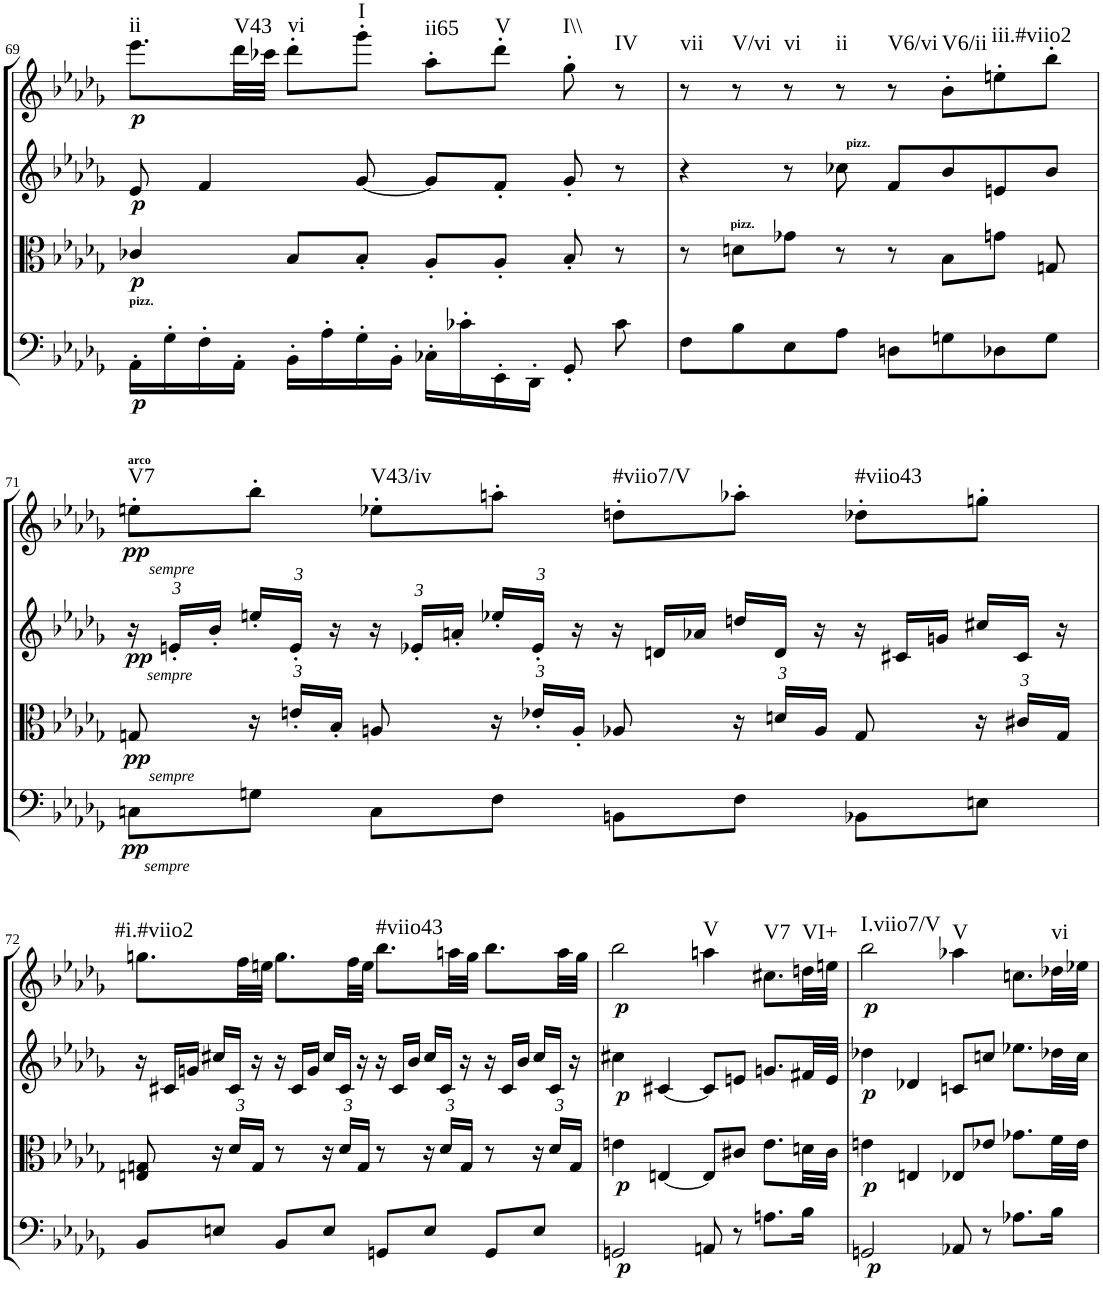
**kern	**dynam	**kern	**dynam	**kern	**dynam	**kern	**dynam	**harte
*part4	*part4	*part3	*part3	*part2	*part2	*part1	*part1	*part1
*staff4	*staff4	*staff3	*staff3	*staff2	*staff2	*staff1	*staff1	*
*I"Cello	*	*I"Viola	*	*I"2nd Violin	*	*I"1st Violin	*	*
*	*	*I'Vla	*	*I'Vln	*	*I'Vln	*	*
!!LO:PB:g=z
*clefF4	*	*clefC3	*	*clefG2	*	*clefG2	*	*
*k[b-e-a-d-g-]	*	*k[b-e-a-d-g-]	*	*k[b-e-a-d-g-]	*	*k[b-e-a-d-g-]	*	*
*D-:	*	*D-:	*	*D-:	*	*D-:	*	*
*M4/4	*	*M4/4	*	*M4/4	*	*M4/4	*	*
*met(c)	*	*met(c)	*	*met(c)	*	*met(c)	*	*
=69	=69	=69	=69	=69	=69	=69	=69	=69
!LO:TX:a:B:t=pizz.	!	!	!	!	!	!	!	!
!	!LO:DY:b	!	!LO:DY:b	!	!LO:DY:b	!	!LO:DY:b	!LO:H:kt=ii
16AA-'\LL	p	4c-X/	p	8e-/	p	8.eee-\L	p	N
16G-'\	.	.	.	.	.	.	.	.
16F'\	.	.	.	4f/	.	.	.	.
!	!	!	!	!	!	!	!	!LO:H:kt=V43
16AA-'\JJ	.	.	.	.	.	32ddd-\LL	.	N
.	.	.	.	.	.	32ccc-X\JJJ	.	.
!	!	!	!	!	!	!	!	!LO:H:kt=vi
16BB-'\LL	.	8B-/L	.	.	.	8ddd-'\L	.	N
16A-'\	.	.	.	.	.	.	.	.
!	!	!	!	!	!	!	!	!LO:H:kt=I
16G-'\	.	8B-'/J	.	[8g-/	.	8ggg-'\J	.	N
16BB-'\JJ	.	.	.	.	.	.	.	.
!	!	!	!	!	!	!	!	!LO:H:kt=ii65
16C-X'\LL	.	8A-'/L	.	8g-/L]	.	8aa-'\L	.	N
16c-X'\	.	.	.	.	.	.	.	.
!	!	!	!	!	!	!	!	!LO:H:kt=V
16EE-'\	.	8A-'/J	.	8f'/J	.	8ddd-'\J	.	N
16DD-'\JJ	.	.	.	.	.	.	.	.
!	!	!	!	!	!	!	!	!LO:H:kt=I\\
8GG-'/	.	8B-'/	.	8g-'/	.	8gg-'\	.	N
!	!	!	!	!	!	!	!	!LO:H:kt=IV
8c-\	.	8r	.	8r	.	8r	.	N
=70	=70	=70	=70	=70	=70	=70	=70	=70
!	!	!	!	!LO:TX:a:B:t=pizz.	!	!	!	!
!	!	!LO:TX:a:B:t=pizz.	!	!	!	!	!	!LO:H:kt=vii
8F\L	.	8r	.	4r	.	8r	.	N
!	!	!	!	!	!	!	!	!LO:H:kt=V/vi
8B-\	.	8dn\L	.	.	.	8r	.	N
!	!	!	!	!	!	!	!	!LO:H:kt=vi
8E-\	.	8g-X\J	.	8r	.	8r	.	N
!	!	!	!	!	!	!	!	!LO:H:kt=ii
8A-\J	.	8r	.	8cc-X\	.	8r	.	N
!	!	!	!	!	!	!	!	!LO:H:kt=V6/vi
8Dn\L	.	8r	.	8f/L	.	8r	.	N
!	!	!	!	!	!	!	!	!LO:H:kt=V6/ii
8Gn\	.	8B-\L	.	8b-/	.	8b-'\L	.	N
!	!	!	!	!	!	!	!	!LO:H:kt=iii.#viio2
8D-X\	.	8gn\J	.	8en/	.	8een'\	.	N
8G\J	.	8Gn/	.	8b-/J	.	8bb-'\J	.	.
!!LO:LB:g=z
=71	=71	=71	=71	=71	=71	=71	=71	=71
*	*	*	*	*Xbrackettup	*	*	*	*
!	!	!	!	!	!	!LO:TX:b:i:t=sempre	!	!
!	!	!	!	!	!	!LO:TX:a:B:t=arco	!	!
!	!	!	!	!LO:TX:b:i:t=sempre	!	!	!	!
!	!	!LO:TX:b:i:t=sempre	!	!	!	!	!	!
!LO:TX:b:i:t=sempre	!	!	!	!	!	!	!	!
!	!LO:DY:b	!	!LO:DY:b	!	!LO:DY:b	!	!LO:DY:b	!LO:H:kt=V7
8Cn\L	pp	8Gn/	pp	24r	pp	8een'\L	pp	N
.	.	.	.	24en'/LL	.	.	.	.
.	.	.	.	24b-'/JJ	.	.	.	.
*	*	*Xbrackettup	*	*	*	*	*	*
8Gn\J	.	24r	.	24een'/LL	.	8bb-'\J	.	.
.	.	24en'/LL	.	24e'/JJ	.	.	.	.
.	.	24B-'/JJ	.	24r	.	.	.	.
!	!	!	!	!	!	!	!	!LO:H:kt=V43/iv
8C\L	.	8An/	.	24r	.	8ee-X'\L	.	N
.	.	.	.	24e-X'/LL	.	.	.	.
.	.	.	.	24an'/JJ	.	.	.	.
8F\J	.	24r	.	24ee-X'/LL	.	8aan'\J	.	.
.	.	24e-X'/LL	.	24e-'/JJ	.	.	.	.
.	.	24A'/JJ	.	24r	.	.	.	.
*	*	*	*	*Xtuplet	*	*	*	*
!	!	!	!	!	!	!	!	!LO:H:kt=#viio7/V
8BBn\L	.	8A-X/	.	24r	.	8ddn'\L	.	N
.	.	.	.	24dn/LL	.	.	.	.
.	.	.	.	24a-X/JJ	.	.	.	.
8F\J	.	24r	.	24ddn/LL	.	8aa-X'\J	.	.
.	.	24dn/LL	.	24d/JJ	.	.	.	.
.	.	24A-/JJ	.	24r	.	.	.	.
!	!	!	!	!	!	!	!	!LO:H:kt=#viio43
8BB-X\L	.	8G/	.	24r	.	8dd-X'\L	.	N
.	.	.	.	24c#X/LL	.	.	.	.
.	.	.	.	24gn/JJ	.	.	.	.
8En\J	.	24r	.	24cc#X/LL	.	8ggn'\J	.	.
.	.	24c#X/LL	.	24c#/JJ	.	.	.	.
.	.	24G/JJ	.	24r	.	.	.	.
!!LO:LB:g=z
=72	=72	=72	=72	=72	=72	=72	=72	=72
!	!	!	!	!	!	!	!	!LO:H:kt=#i.#viio2
8BB-/L	.	8En/ 8Gn/	.	24r	.	8.ggn\L	.	N
.	.	.	.	24c#X/LL	.	.	.	.
.	.	.	.	24gn/JJ	.	.	.	.
8En/J	.	24r	.	24cc#X/LL	.	.	.	.
.	.	24d-/LL	.	24c#/JJ	.	.	.	.
.	.	.	.	.	.	32ff\LL	.	.
.	.	24G/JJ	.	24r	.	.	.	.
.	.	.	.	.	.	32een\JJJ	.	.
8BB-/L	.	8r	.	24r	.	8.gg\L	.	.
.	.	.	.	24c#/LL	.	.	.	.
.	.	.	.	24g/JJ	.	.	.	.
8E/J	.	24r	.	24cc#/LL	.	.	.	.
.	.	24d-/LL	.	24c#/JJ	.	.	.	.
.	.	.	.	.	.	32ff\LL	.	.
.	.	24G/JJ	.	24r	.	.	.	.
.	.	.	.	.	.	32ee\JJJ	.	.
!	!	!	!	!	!	!	!	!LO:H:kt=#viio43
8GGn/L	.	8r	.	24r	.	8.bb-\L	.	N
.	.	.	.	24c#/LL	.	.	.	.
.	.	.	.	24b-/JJ	.	.	.	.
8E/J	.	24r	.	24cc#/LL	.	.	.	.
.	.	24d-/LL	.	24c#/JJ	.	.	.	.
.	.	.	.	.	.	32aan\LL	.	.
.	.	24G/JJ	.	24r	.	.	.	.
.	.	.	.	.	.	32gg\JJJ	.	.
8GG/L	.	8r	.	24r	.	8.bb-\L	.	.
.	.	.	.	24c#/LL	.	.	.	.
.	.	.	.	24b-/JJ	.	.	.	.
8E/J	.	24r	.	24cc#/LL	.	.	.	.
.	.	24d-/LL	.	24c#/JJ	.	.	.	.
.	.	.	.	.	.	32aa\LL	.	.
.	.	24G/JJ	.	24r	.	.	.	.
.	.	.	.	.	.	32gg\JJJ	.	.
=73	=73	=73	=73	=73	=73	=73	=73	=73
!	!LO:DY:b	!	!LO:DY:b	!	!LO:DY:b	!	!LO:DY:b	!
2GGn/	p	4en\	p	4cc#X\	p	2bb-\	p	.
.	.	[4En/	.	[4c#X/	.	.	.	.
!	!	!	!	!	!	!	!	!LO:H:kt=V
8AAn/	.	8E/L]	.	8c#/L]	.	4aan\	.	N
8r	.	8c#X/J	.	8en/J	.	.	.	.
!	!	!	!	!	!	!	!	!LO:H:kt=V7
8.An\L	.	8.e\L	.	8.gn/L	.	8.cc#X\L	.	N
!	!	!	!	!	!	!	!	!LO:H:kt=VI+
16B-\Jk	.	32dn\LL	.	32f#X/LL	.	32ddn\LL	.	N
.	.	32c#\JJJ	.	32e/JJJ	.	32een\JJJ	.	.
=74	=74	=74	=74	=74	=74	=74	=74	=74
!	!LO:DY:b	!	!LO:DY:b	!	!LO:DY:b	!	!LO:DY:b	!LO:H:kt=I.viio7/V
2GGn/	p	4en\	p	4dd-X\	p	2bb-\	p	N
.	.	4En/	.	4d-X/	.	.	.	.
!	!	!	!	!	!	!	!	!LO:H:kt=V
8AA-X/	.	8E-X/L	.	8cn/L	.	4aa-X\	.	N
8r	.	8e-X/J	.	8ccn/J	.	.	.	.
8.A-X\L	.	8.g-X\L	.	8.ee-X\L	.	8.ccn\L	.	.
!	!	!	!	!	!	!	!	!LO:H:kt=vi
16B-\Jk	.	32f\LL	.	32dd-X\LL	.	32dd-X\LL	.	N
.	.	32e-\JJJ	.	32cc\JJJ	.	32ee-X\JJJ	.	.
=	=	=	=	=	=	=	=	=
*-	*-	*-	*-	*-	*-	*-	*-	*-
